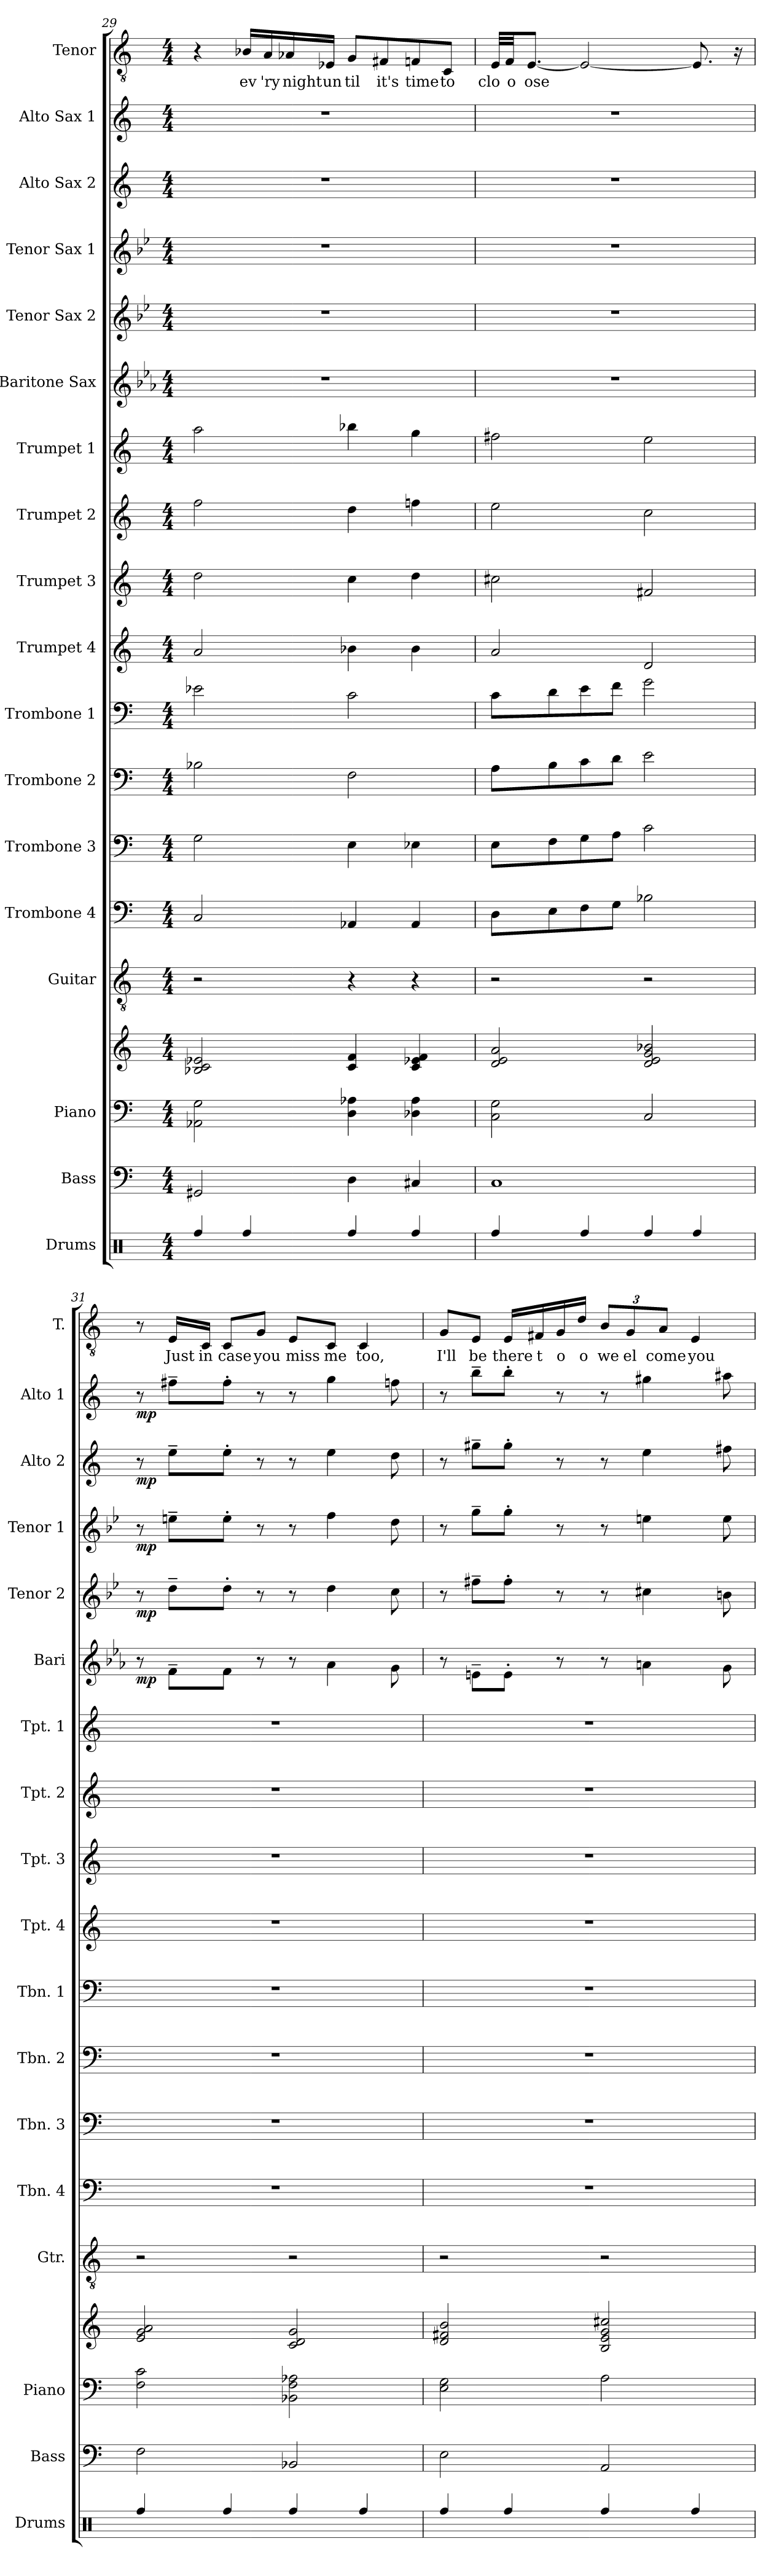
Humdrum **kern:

**kern	**kern	**kern	**kern	**kern	**kern	**kern	**kern	**kern	**kern	**kern	**kern	**kern	**kern	**dynam	**kern	**dynam	**kern	**dynam	**kern	**dynam	**kern	**dynam	**kern	**text
*part18	*part17	*part16	*part16	*part15	*part14	*part13	*part12	*part11	*part10	*part9	*part8	*part7	*part6	*part6	*part5	*part5	*part4	*part4	*part3	*part3	*part2	*part2	*part1	*part1
*staff19	*staff18	*staff17	*staff16	*staff15	*staff14	*staff13	*staff12	*staff11	*staff10	*staff9	*staff8	*staff7	*staff6	*staff6	*staff5	*staff5	*staff4	*staff4	*staff3	*staff3	*staff2	*staff2	*staff1	*staff1
*I"Drums	*I"Bass	*I"Piano	*	*I"Guitar	*I"Trombone 4	*I"Trombone 3	*I"Trombone 2	*I"Trombone 1	*I"Trumpet 4	*I"Trumpet 3	*I"Trumpet 2	*I"Trumpet 1	*I"Baritone Sax	*	*I"Tenor Sax 2	*	*I"Tenor Sax 1	*	*I"Alto Sax 2	*	*I"Alto Sax 1	*	*I"Tenor	*
*I'Drums	*I'Bass	*I'Piano	*	*I'Gtr.	*I'Tbn. 4	*I'Tbn. 3	*I'Tbn. 2	*I'Tbn. 1	*I'Tpt. 4	*I'Tpt. 3	*I'Tpt. 2	*I'Tpt. 1	*I'Bari	*	*I'Tenor 2	*	*I'Tenor 1	*	*I'Alto 2	*	*I'Alto 1	*	*I'T.	*
*clefX	*clefF4	*clefF4	*clefG2	*clefGv2	*clefF4	*clefF4	*clefF4	*clefF4	*clefG2	*clefG2	*clefG2	*clefG2	*clefG2	*	*clefG2	*	*clefG2	*	*clefG2	*	*clefG2	*	*clefGv2	*
*	*ITrd7c12	*	*	*	*	*	*	*	*ITrd1c2	*ITrd1c2	*ITrd1c2	*ITrd1c2	*ITrd12c21	*	*ITrd8c14	*	*ITrd8c14	*	*ITrd5c9	*	*ITrd5c9	*	*	*
*k[]	*k[]	*k[]	*k[]	*k[]	*k[]	*k[]	*k[]	*k[]	*k[b-e-]	*k[b-e-]	*k[b-e-]	*k[b-e-]	*k[b-e-a-]	*	*k[b-e-]	*	*k[b-e-]	*	*k[b-e-a-]	*	*k[b-e-a-]	*	*k[]	*
*M4/4	*M4/4	*M4/4	*M4/4	*M4/4	*M4/4	*M4/4	*M4/4	*M4/4	*M4/4	*M4/4	*M4/4	*M4/4	*M4/4	*	*M4/4	*	*M4/4	*	*M4/4	*	*M4/4	*	*M4/4	*
=29	=29	=29	=29	=29	=29	=29	=29	=29	=29	=29	=29	=29	=29	=29	=29	=29	=29	=29	=29	=29	=29	=29	=29	=29
4Rff/	2GGG#X/	2AA-X\ 2G\	2B-X/ 2c/ 2e-X/	2r	2C/	2G\	2B-X\	2e-X\	2g/	2cc\	2ee-\	2gg\	1r	.	1r	.	1r	.	1r	.	1r	.	4r	.
!	!	!	!	!	!	!	!	!	!	!	!	!	!	!	!	!	!	!	!	!	!	!	!	!LO:LY:b
4Rff/	.	.	.	.	.	.	.	.	.	.	.	.	.	.	.	.	.	.	.	.	.	.	16B-X/LL	ev
!	!	!	!	!	!	!	!	!	!	!	!	!	!	!	!	!	!	!	!	!	!	!	!	!LO:LY:b
.	.	.	.	.	.	.	.	.	.	.	.	.	.	.	.	.	.	.	.	.	.	.	16A/	'ry
!	!	!	!	!	!	!	!	!	!	!	!	!	!	!	!	!	!	!	!	!	!	!	!	!LO:LY:b
.	.	.	.	.	.	.	.	.	.	.	.	.	.	.	.	.	.	.	.	.	.	.	16A-X/	night
!	!	!	!	!	!	!	!	!	!	!	!	!	!	!	!	!	!	!	!	!	!	!	!	!LO:LY:b
.	.	.	.	.	.	.	.	.	.	.	.	.	.	.	.	.	.	.	.	.	.	.	16E-X/JJ	un
!	!	!	!	!	!	!	!	!	!	!	!	!	!	!	!	!	!	!	!	!	!	!	!	!LO:LY:b
4Rff/	4DD\	4D\ 4A-X\	4c/ 4f/	4r	4AA-X/	4E\	2F\	2c\	4a-X\	4b-\	4cc\	4aa-X\	.	.	.	.	.	.	.	.	.	.	8G/L	til
!	!	!	!	!	!	!	!	!	!	!	!	!	!	!	!	!	!	!	!	!	!	!	!	!LO:LY:b
.	.	.	.	.	.	.	.	.	.	.	.	.	.	.	.	.	.	.	.	.	.	.	8F#X/	it's
!	!	!	!	!	!	!	!	!	!	!	!	!	!	!	!	!	!	!	!	!	!	!	!	!LO:LY:b
4Rff/	4CC#X/	4D-X\ 4A-\	4c/ 4e-X/ 4f/	4r	4AA-/	4E-X\	.	.	4a-\	4cc\	4ee-X\	4ff\	.	.	.	.	.	.	.	.	.	.	8Fn/	time
!	!	!	!	!	!	!	!	!	!	!	!	!	!	!	!	!	!	!	!	!	!	!	!	!LO:LY:b
.	.	.	.	.	.	.	.	.	.	.	.	.	.	.	.	.	.	.	.	.	.	.	8C/J	to
=30	=30	=30	=30	=30	=30	=30	=30	=30	=30	=30	=30	=30	=30	=30	=30	=30	=30	=30	=30	=30	=30	=30	=30	=30
!	!	!	!	!	!	!	!	!	!	!	!	!	!	!	!	!	!	!	!	!	!	!	!	!LO:LY:b
4Rff/	1CC	2C\ 2G\	2d/ 2e/ 2a/	2r	8D\L	8E\L	8A\L	8c\L	2g/	2bn\	2dd\	2een\	1r	.	1r	.	1r	.	1r	.	1r	.	32E/LLL	clo
!	!	!	!	!	!	!	!	!	!	!	!	!	!	!	!	!	!	!	!	!	!	!	!	!LO:LY:b
.	.	.	.	.	.	.	.	.	.	.	.	.	.	.	.	.	.	.	.	.	.	.	32F/JJ	o
!	!	!	!	!	!	!	!	!	!	!	!	!	!	!	!	!	!	!	!	!	!	!	!	!LO:LY:b
.	.	.	.	.	.	.	.	.	.	.	.	.	.	.	.	.	.	.	.	.	.	.	[8.E/J	ose
.	.	.	.	.	8E\	8F\	8B\	8d\	.	.	.	.	.	.	.	.	.	.	.	.	.	.	.	.
4Rff/	.	.	.	.	8F\	8G\	8c\	8e\	.	.	.	.	.	.	.	.	.	.	.	.	.	.	2E/_	.
.	.	.	.	.	8G\J	8A\J	8d\J	8f\J	.	.	.	.	.	.	.	.	.	.	.	.	.	.	.	.
4Rff/	.	2C/	2d/ 2e/ 2g/ 2b-X/	2r	2B-X\	2c\	2e\	2g\	2c/	2en/	2b-\	2dd\	.	.	.	.	.	.	.	.	.	.	.	.
4Rff/	.	.	.	.	.	.	.	.	.	.	.	.	.	.	.	.	.	.	.	.	.	.	8.E/]	.
.	.	.	.	.	.	.	.	.	.	.	.	.	.	.	.	.	.	.	.	.	.	.	16r	.
=31	=31	=31	=31	=31	=31	=31	=31	=31	=31	=31	=31	=31	=31	=31	=31	=31	=31	=31	=31	=31	=31	=31	=31	=31
!	!	!	!	!	!	!	!	!	!	!	!	!	!	!LO:DY:b	!	!LO:DY:b	!	!LO:DY:b	!	!LO:DY:b	!	!LO:DY:b	!	!
4Rff/	2FF\	2F\ 2c\	2e/ 2g/ 2a/	2r	1r	1r	1r	1r	1r	1r	1r	1r	8r	mp	8r	mp	8r	mp	8r	mp	8r	mp	8r	.
!	!	!	!	!	!	!	!	!	!	!	!	!	!	!	!	!	!	!	!	!	!	!	!	!LO:LY:b
.	.	.	.	.	.	.	.	.	.	.	.	.	8F~\L	.	8d~\L	.	8en~\L	.	8g~\L	.	8an~\L	.	16E/LL	Just
!	!	!	!	!	!	!	!	!	!	!	!	!	!	!	!	!	!	!	!	!	!	!	!	!LO:LY:b
.	.	.	.	.	.	.	.	.	.	.	.	.	.	.	.	.	.	.	.	.	.	.	16C/JJ	in
!	!	!	!	!	!	!	!	!	!	!	!	!	!	!	!	!	!	!	!	!	!	!	!	!LO:LY:b
4Rff/	.	.	.	.	.	.	.	.	.	.	.	.	8F\J	.	8d'\J	.	8e'\J	.	8g'\J	.	8a'\J	.	8C/L	case
!	!	!	!	!	!	!	!	!	!	!	!	!	!	!	!	!	!	!	!	!	!	!	!	!LO:LY:b
.	.	.	.	.	.	.	.	.	.	.	.	.	8r	.	8r	.	8r	.	8r	.	8r	.	8G/J	you
!	!	!	!	!	!	!	!	!	!	!	!	!	!	!	!	!	!	!	!	!	!	!	!	!LO:LY:b
4Rff/	2BBB-X/	2BB-X\ 2F\ 2A-X\	2c/ 2d/ 2g/	2r	.	.	.	.	.	.	.	.	8r	.	8r	.	8r	.	8r	.	8r	.	8E/L	miss
!	!	!	!	!	!	!	!	!	!	!	!	!	!	!	!	!	!	!	!	!	!	!	!	!LO:LY:b
.	.	.	.	.	.	.	.	.	.	.	.	.	4A-\	.	4d\	.	4f\	.	4g\	.	4b-\	.	8C/J	me
!	!	!	!	!	!	!	!	!	!	!	!	!	!	!	!	!	!	!	!	!	!	!	!	!LO:LY:b
4Rff/	.	.	.	.	.	.	.	.	.	.	.	.	.	.	.	.	.	.	.	.	.	.	4C/	too,
.	.	.	.	.	.	.	.	.	.	.	.	.	8G\	.	8c\	.	8d\	.	8f\	.	8a-X\	.	.	.
!!LO:PB:g=z
=32	=32	=32	=32	=32	=32	=32	=32	=32	=32	=32	=32	=32	=32	=32	=32	=32	=32	=32	=32	=32	=32	=32	=32	=32
!	!	!	!	!	!	!	!	!	!	!	!	!	!	!	!	!	!	!	!	!	!	!	!	!LO:LY:b
4Rff/	2EE\	2E\ 2G\	2d/ 2f#X/ 2b/	2r	1r	1r	1r	1r	1r	1r	1r	1r	8r	.	8r	.	8r	.	8r	.	8r	.	8G/L	I'll
!	!	!	!	!	!	!	!	!	!	!	!	!	!	!	!	!	!	!	!	!	!	!	!	!LO:LY:b
.	.	.	.	.	.	.	.	.	.	.	.	.	8En~\L	.	8f#X~\L	.	8g~\L	.	8bn~\L	.	8dd~\L	.	8E/J	be
!	!	!	!	!	!	!	!	!	!	!	!	!	!	!	!	!	!	!	!	!	!	!	!	!LO:LY:b
4Rff/	.	.	.	.	.	.	.	.	.	.	.	.	8E'\J	.	8f#'\J	.	8g'\J	.	8b'\J	.	8dd'\J	.	16E/LL	there
!	!	!	!	!	!	!	!	!	!	!	!	!	!	!	!	!	!	!	!	!	!	!	!	!LO:LY:b
.	.	.	.	.	.	.	.	.	.	.	.	.	.	.	.	.	.	.	.	.	.	.	16F#X/	t
!	!	!	!	!	!	!	!	!	!	!	!	!	!	!	!	!	!	!	!	!	!	!	!	!LO:LY:b
.	.	.	.	.	.	.	.	.	.	.	.	.	8r	.	8r	.	8r	.	8r	.	8r	.	16G/	o
!	!	!	!	!	!	!	!	!	!	!	!	!	!	!	!	!	!	!	!	!	!	!	!	!LO:LY:b
.	.	.	.	.	.	.	.	.	.	.	.	.	.	.	.	.	.	.	.	.	.	.	16d/JJ	o
*	*	*	*	*	*	*	*	*	*	*	*	*	*	*	*	*	*	*	*	*	*	*	*Xbrackettup	*
!	!	!	!	!	!	!	!	!	!	!	!	!	!	!	!	!	!	!	!	!	!	!	!	!LO:LY:b
4Rff/	2AAA/	2A\	2B/ 2e/ 2g/ 2cc#X/	2r	.	.	.	.	.	.	.	.	8r	.	8r	.	8r	.	8r	.	8r	.	12B/L	we
!	!	!	!	!	!	!	!	!	!	!	!	!	!	!	!	!	!	!	!	!	!	!	!	!LO:LY:b
.	.	.	.	.	.	.	.	.	.	.	.	.	.	.	.	.	.	.	.	.	.	.	12G/	el
.	.	.	.	.	.	.	.	.	.	.	.	.	4An\	.	4c#X\	.	4en\	.	4g\	.	4bn\	.	.	.
!	!	!	!	!	!	!	!	!	!	!	!	!	!	!	!	!	!	!	!	!	!	!	!	!LO:LY:b
.	.	.	.	.	.	.	.	.	.	.	.	.	.	.	.	.	.	.	.	.	.	.	12A/J	come
!	!	!	!	!	!	!	!	!	!	!	!	!	!	!	!	!	!	!	!	!	!	!	!	!LO:LY:b
4Rff/	.	.	.	.	.	.	.	.	.	.	.	.	.	.	.	.	.	.	.	.	.	.	4E/	you
.	.	.	.	.	.	.	.	.	.	.	.	.	8G\	.	8Bn\	.	8e\	.	8an\	.	8cc#X\	.	.	.
=	=	=	=	=	=	=	=	=	=	=	=	=	=	=	=	=	=	=	=	=	=	=	=	=
*-	*-	*-	*-	*-	*-	*-	*-	*-	*-	*-	*-	*-	*-	*-	*-	*-	*-	*-	*-	*-	*-	*-	*-	*-
